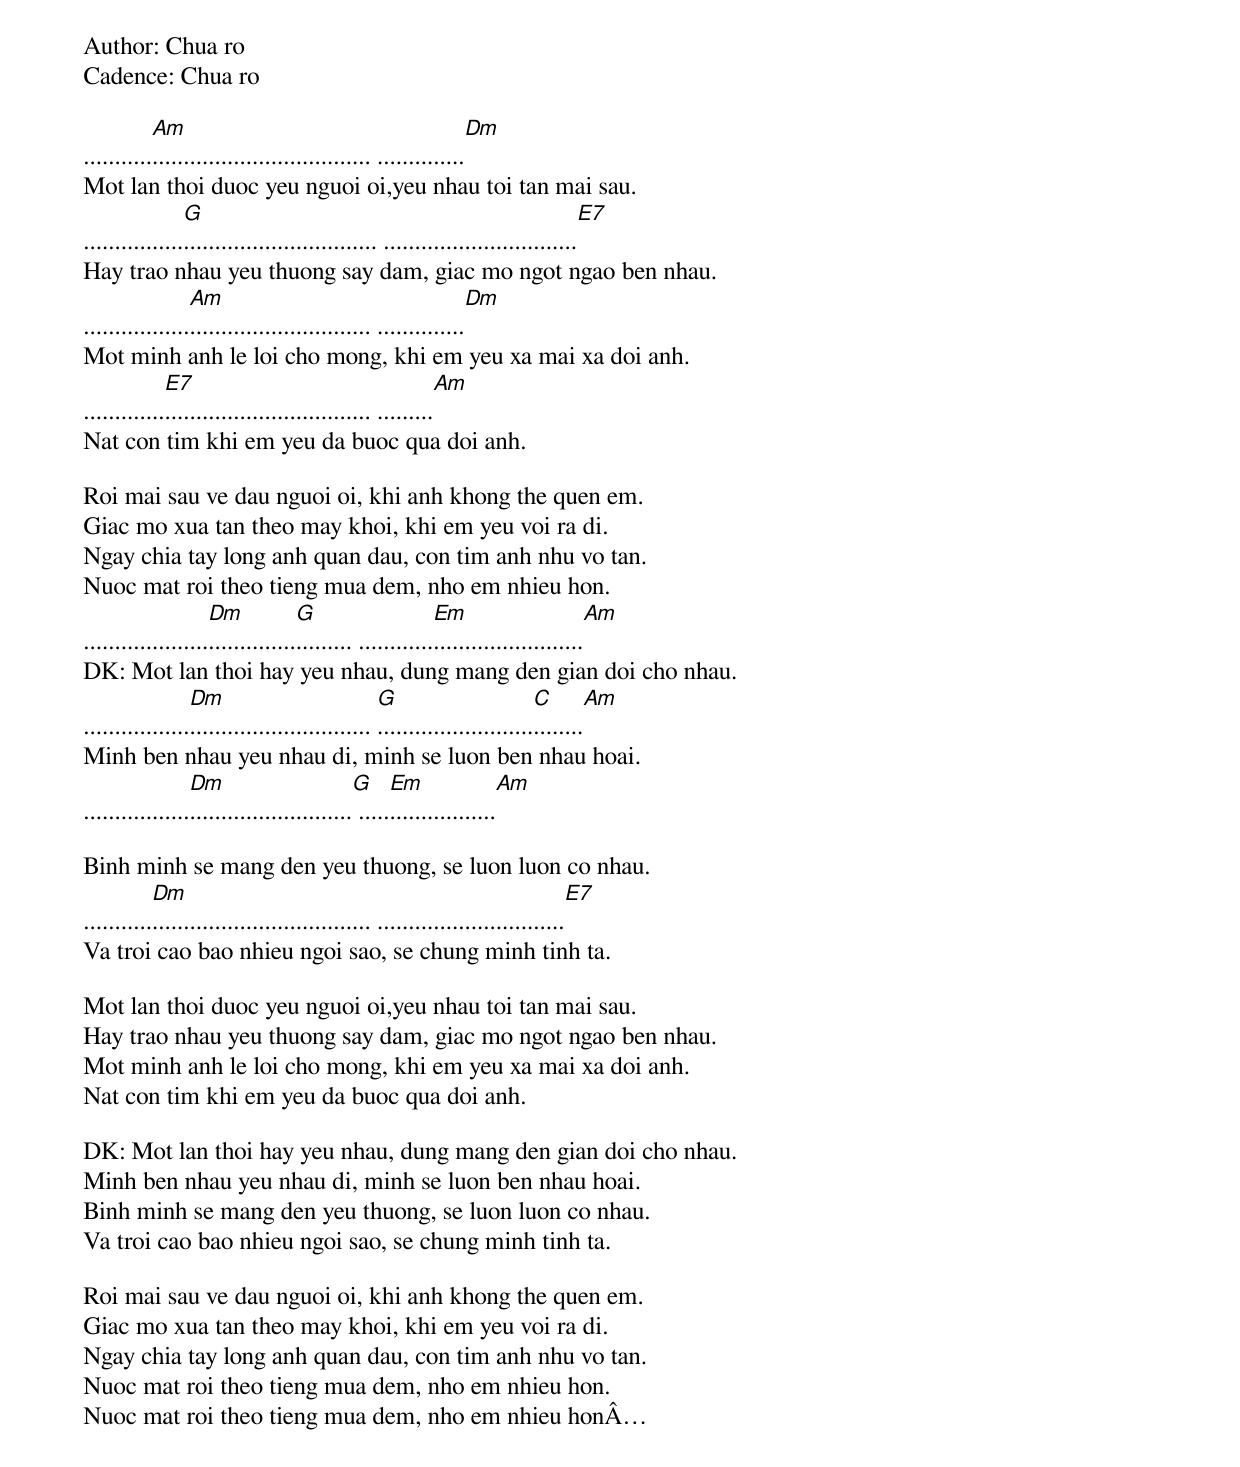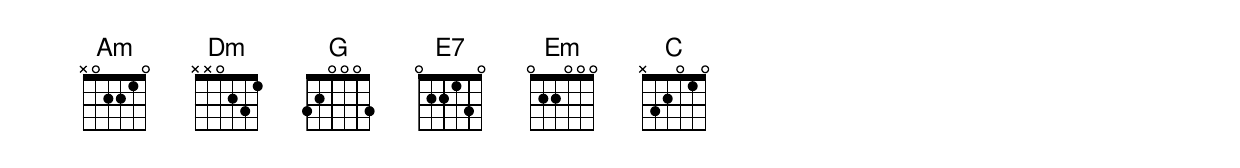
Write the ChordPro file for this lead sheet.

Author: Chua ro
Cadence: Chua ro

...........[Am]................................... ..............[Dm]
Mot lan thoi duoc yeu nguoi oi,yeu nhau toi tan mai sau.
................[G]............................... ...............................[E7]
Hay trao nhau yeu thuong say dam, giac mo ngot ngao ben nhau.
.................[Am]............................. ..............[Dm]
Mot minh anh le loi cho mong, khi em yeu xa mai xa doi anh.
.............[E7]................................. .........[Am]
Nat con tim khi em yeu da buoc qua doi anh.

Roi mai sau ve dau nguoi oi, khi anh khong the quen em.
Giac mo xua tan theo may khoi, khi em yeu voi ra di.
Ngay chia tay long anh quan dau, con tim anh nhu vo tan.
Nuoc mat roi theo tieng mua dem, nho em nhieu hon.
....................[Dm]..............[G]......... ............[Em]........................[Am]
DK: Mot lan thoi hay yeu nhau, dung mang den gian doi cho nhau.
.................[Dm]............................. [G].........................[C]........[Am]
Minh ben nhau yeu nhau di, minh se luon ben nhau hoai.
.................[Dm]..........................[G] .....[Em].................[Am]

Binh minh se mang den yeu thuong, se luon luon co nhau.
...........[Dm]................................... ..............................[E7]
Va troi cao bao nhieu ngoi sao, se chung minh tinh ta.

Mot lan thoi duoc yeu nguoi oi,yeu nhau toi tan mai sau.
Hay trao nhau yeu thuong say dam, giac mo ngot ngao ben nhau.
Mot minh anh le loi cho mong, khi em yeu xa mai xa doi anh.
Nat con tim khi em yeu da buoc qua doi anh.

DK: Mot lan thoi hay yeu nhau, dung mang den gian doi cho nhau.
Minh ben nhau yeu nhau di, minh se luon ben nhau hoai.
Binh minh se mang den yeu thuong, se luon luon co nhau.
Va troi cao bao nhieu ngoi sao, se chung minh tinh ta.

Roi mai sau ve dau nguoi oi, khi anh khong the quen em.
Giac mo xua tan theo may khoi, khi em yeu voi ra di.
Ngay chia tay long anh quan dau, con tim anh nhu vo tan.
Nuoc mat roi theo tieng mua dem, nho em nhieu hon.
Nuoc mat roi theo tieng mua dem, nho em nhieu honÂ…
